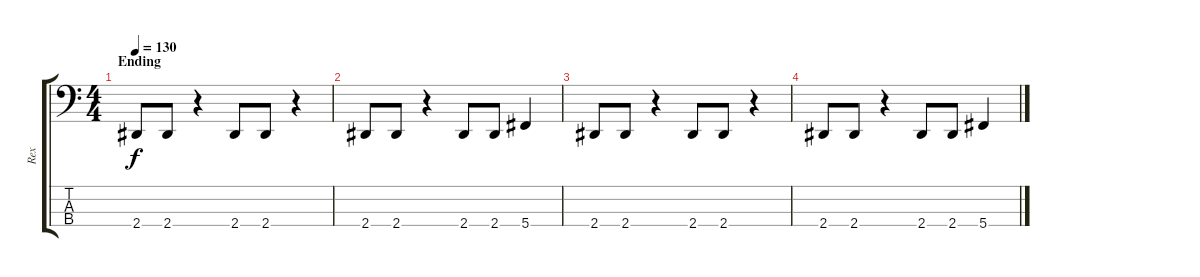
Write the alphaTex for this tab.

\track ("Rex" "Rex") {instrument electricbasspick}
\staff {score tabs}
\tuning (Gb2 Db2 Ab1 Db1) {hide}
\ts (4 4)
\section ("" "Ending")
\tempo 130
\clef f4
\ks c
2.4.8{dy f} 2.4.8 r.4 2.4.8 2.4.8 r.4 |
2.4.8 2.4.8 r.4 2.4.8 2.4.8 5.4.4 |
2.4.8 2.4.8 r.4 2.4.8 2.4.8 r.4 |
2.4.8 2.4.8 r.4 2.4.8 2.4.8 5.4.4
